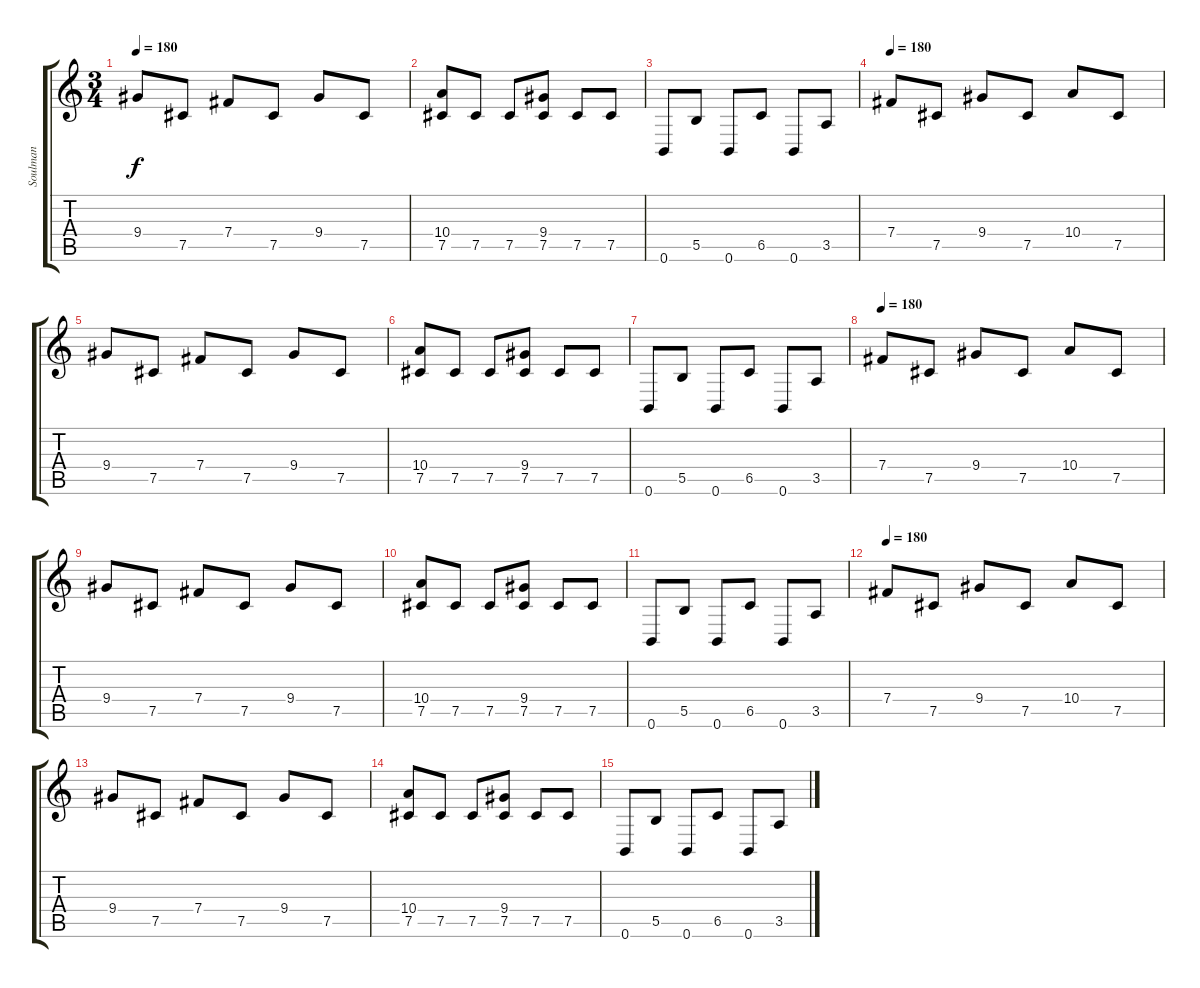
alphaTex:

\track ("Soulman" "Soulman") {instrument distortionguitar}
\staff {score tabs}
\tuning (Db4 Ab3 E3 B2 Gb2 B1) {hide}
\ts (3 4)
\tempo 180
\clef g2
\ks c
9.4.8{dy f} 7.5.8 7.4.8 7.5.8 9.4.8 7.5.8 |
(10.4 7.5).8 7.5.8 7.5.8 (9.4 7.5).8 7.5.8 7.5.8 |
0.6.8 5.5.8 0.6.8 6.5.8 0.6.8 3.5.8 |
\tempo 180
7.4.8 7.5.8 9.4.8 7.5.8 10.4.8 7.5.8 |
9.4.8 7.5.8 7.4.8 7.5.8 9.4.8 7.5.8 |
(10.4 7.5).8 7.5.8 7.5.8 (9.4 7.5).8 7.5.8 7.5.8 |
0.6.8 5.5.8 0.6.8 6.5.8 0.6.8 3.5.8 |
\tempo 180
7.4.8 7.5.8 9.4.8 7.5.8 10.4.8 7.5.8 |
9.4.8 7.5.8 7.4.8 7.5.8 9.4.8 7.5.8 |
(10.4 7.5).8 7.5.8 7.5.8 (9.4 7.5).8 7.5.8 7.5.8 |
0.6.8 5.5.8 0.6.8 6.5.8 0.6.8 3.5.8 |
\tempo 180
7.4.8 7.5.8 9.4.8 7.5.8 10.4.8 7.5.8 |
9.4.8 7.5.8 7.4.8 7.5.8 9.4.8 7.5.8 |
(10.4 7.5).8 7.5.8 7.5.8 (9.4 7.5).8 7.5.8 7.5.8 |
0.6.8 5.5.8 0.6.8 6.5.8 0.6.8 3.5.8
